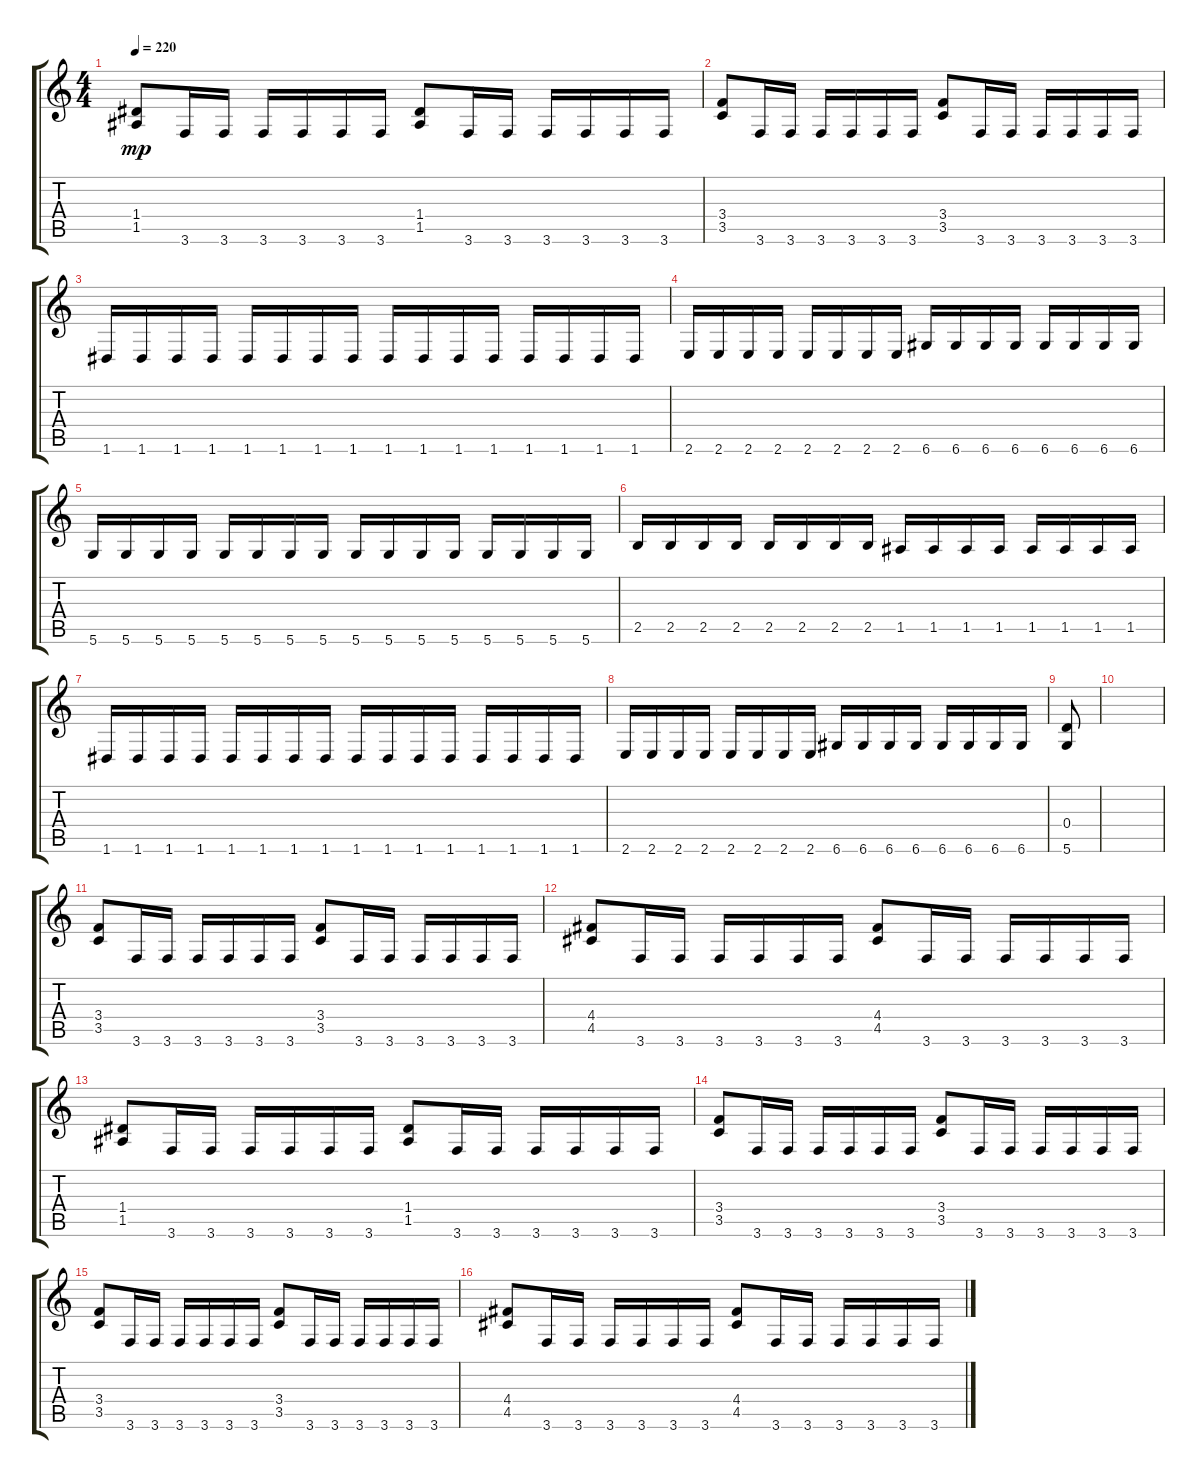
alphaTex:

\track "" {instrument distortionguitar}
\staff {score tabs}
\tuning (E4 B3 G3 D3 A2 D2) {hide}
\ts (4 4)
\tempo 220
\clef g2
\ks c
(1.4 1.5).8{dy mp} 3.6.16 3.6.16 3.6.16 3.6.16 3.6.16 3.6.16 (1.4 1.5).8 3.6.16 3.6.16 3.6.16 3.6.16 3.6.16 3.6.16 |
(3.4 3.5).8 3.6.16 3.6.16 3.6.16 3.6.16 3.6.16 3.6.16 (3.4 3.5).8 3.6.16 3.6.16 3.6.16 3.6.16 3.6.16 3.6.16 |
1.6.16 1.6.16 1.6.16 1.6.16 1.6.16 1.6.16 1.6.16 1.6.16 1.6.16 1.6.16 1.6.16 1.6.16 1.6.16 1.6.16 1.6.16 1.6.16 |
2.6.16 2.6.16 2.6.16 2.6.16 2.6.16 2.6.16 2.6.16 2.6.16 6.6.16 6.6.16 6.6.16 6.6.16 6.6.16 6.6.16 6.6.16 6.6.16 |
5.6.16 5.6.16 5.6.16 5.6.16 5.6.16 5.6.16 5.6.16 5.6.16 5.6.16 5.6.16 5.6.16 5.6.16 5.6.16 5.6.16 5.6.16 5.6.16 |
2.5.16 2.5.16 2.5.16 2.5.16 2.5.16 2.5.16 2.5.16 2.5.16 1.5.16 1.5.16 1.5.16 1.5.16 1.5.16 1.5.16 1.5.16 1.5.16 |
1.6.16 1.6.16 1.6.16 1.6.16 1.6.16 1.6.16 1.6.16 1.6.16 1.6.16 1.6.16 1.6.16 1.6.16 1.6.16 1.6.16 1.6.16 1.6.16 |
2.6.16 2.6.16 2.6.16 2.6.16 2.6.16 2.6.16 2.6.16 2.6.16 6.6.16 6.6.16 6.6.16 6.6.16 6.6.16 6.6.16 6.6.16 6.6.16 |
(0.4 5.6).8 |
|
(3.4 3.5).8 3.6.16 3.6.16 3.6.16 3.6.16 3.6.16 3.6.16 (3.4 3.5).8 3.6.16 3.6.16 3.6.16 3.6.16 3.6.16 3.6.16 |
(4.4 4.5).8 3.6.16 3.6.16 3.6.16 3.6.16 3.6.16 3.6.16 (4.4 4.5).8 3.6.16 3.6.16 3.6.16 3.6.16 3.6.16 3.6.16 |
(1.4 1.5).8 3.6.16 3.6.16 3.6.16 3.6.16 3.6.16 3.6.16 (1.4 1.5).8 3.6.16 3.6.16 3.6.16 3.6.16 3.6.16 3.6.16 |
(3.4 3.5).8 3.6.16 3.6.16 3.6.16 3.6.16 3.6.16 3.6.16 (3.4 3.5).8 3.6.16 3.6.16 3.6.16 3.6.16 3.6.16 3.6.16 |
(3.4 3.5).8 3.6.16 3.6.16 3.6.16 3.6.16 3.6.16 3.6.16 (3.4 3.5).8 3.6.16 3.6.16 3.6.16 3.6.16 3.6.16 3.6.16 |
(4.4 4.5).8 3.6.16 3.6.16 3.6.16 3.6.16 3.6.16 3.6.16 (4.4 4.5).8 3.6.16 3.6.16 3.6.16 3.6.16 3.6.16 3.6.16
